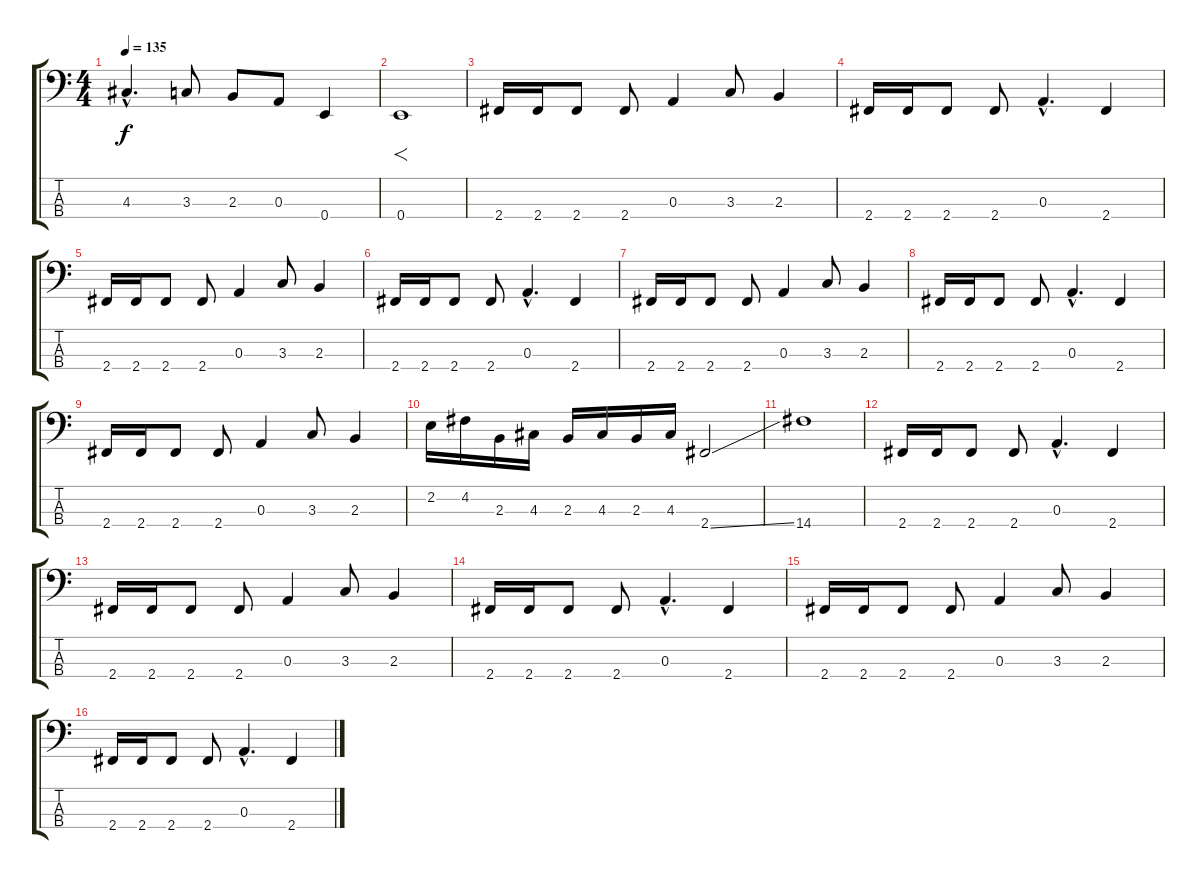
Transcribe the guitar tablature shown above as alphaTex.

\track "" {instrument electricbassfinger}
\staff {score tabs}
\tuning (G2 D2 A1 E1) {hide}
\ts (4 4)
\tempo 135
\clef f4
\ks c
4.3{hac}.4{d dy f} 3.3.8 2.3.8 0.3.8 0.4.4 |
0.4.1{f} |
2.4.16 2.4.16 2.4.8 2.4.8 0.3.4 3.3.8 2.3.4 |
2.4.16 2.4.16 2.4.8 2.4.8 0.3{hac}.4{d} 2.4.4 |
2.4.16 2.4.16 2.4.8 2.4.8 0.3.4 3.3.8 2.3.4 |
2.4.16 2.4.16 2.4.8 2.4.8 0.3{hac}.4{d} 2.4.4 |
2.4.16 2.4.16 2.4.8 2.4.8 0.3.4 3.3.8 2.3.4 |
2.4.16 2.4.16 2.4.8 2.4.8 0.3{hac}.4{d} 2.4.4 |
2.4.16 2.4.16 2.4.8 2.4.8 0.3.4 3.3.8 2.3.4 |
2.2.16 4.2.16 2.3.16 4.3.16 2.3.16 4.3.16 2.3.16 4.3.16 2.4{ss}.2 |
14.4.1 |
2.4.16 2.4.16 2.4.8 2.4.8 0.3{hac}.4{d} 2.4.4 |
2.4.16 2.4.16 2.4.8 2.4.8 0.3.4 3.3.8 2.3.4 |
2.4.16 2.4.16 2.4.8 2.4.8 0.3{hac}.4{d} 2.4.4 |
2.4.16 2.4.16 2.4.8 2.4.8 0.3.4 3.3.8 2.3.4 |
2.4.16 2.4.16 2.4.8 2.4.8 0.3{hac}.4{d} 2.4.4
